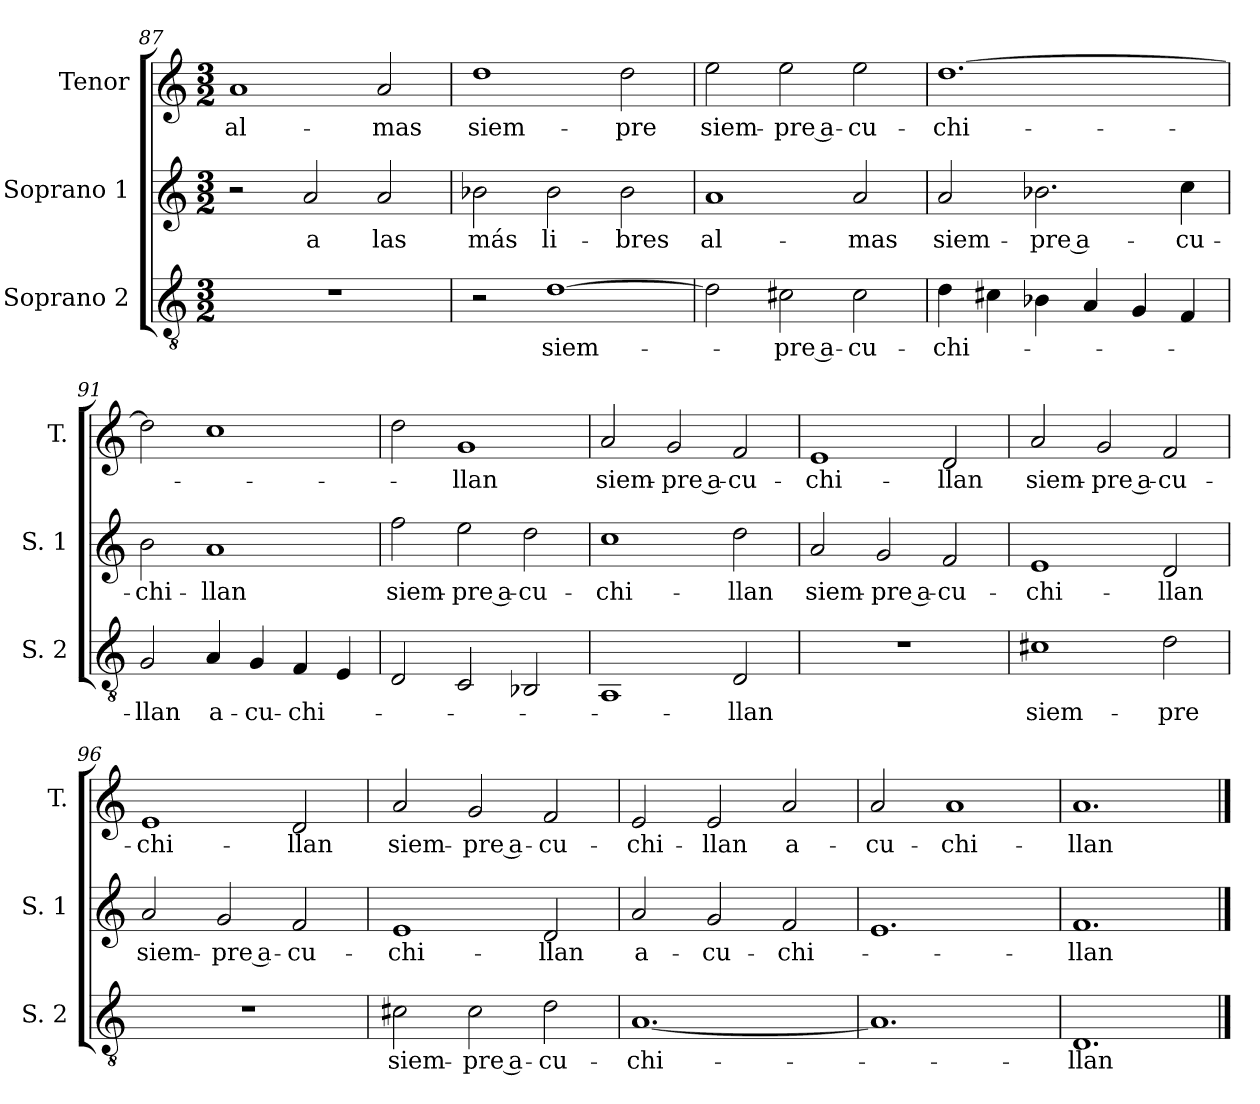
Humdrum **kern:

**kern	**text	**kern	**text	**kern	**text
*part3	*part3	*part2	*part2	*part1	*part1
*staff3	*staff3	*staff2	*staff2	*staff1	*staff1
*I"Soprano 2	*	*I"Soprano 1	*	*I"Tenor	*
*I'S. 2	*	*I'S. 1	*	*I'T.	*
*clefGv2	*	*clefG2	*	*clefG2	*
*M3/2	*	*M3/2	*	*M3/2	*
=87	=87	=87	=87	=87	=87
1.r	.	2r	.	1a	al-
.	.	2a	a	.	.
.	.	2a	las	2a	-mas
=88	=88	=88	=88	=88	=88
2r	.	2b-X	más	1dd	siem-
[1d	siem-	2b-	li-	.	.
.	.	2b-	-bres	2dd	-pre
=89	=89	=89	=89	=89	=89
2d]	.	1a	al-	2ee	siem-
2c#X	-pre a-	.	.	2ee	-pre a-
2c#	-cu-	2a	-mas	2ee	-cu-
=90	=90	=90	=90	=90	=90
4d	-chi-	2a	siem-	[1.dd	-chi-
4c#X	.	.	.	.	.
4B-X	.	2.b-X	-pre a-	.	.
4A	.	.	.	.	.
4G	.	.	.	.	.
4F	.	4cc	-cu-	.	.
=91	=91	=91	=91	=91	=91
2G	-llan	2b	-chi-	2dd]	.
4A	a-	1a	-llan	1cc	.
4G	-cu-	.	.	.	.
4F	-chi-	.	.	.	.
4E	.	.	.	.	.
=92	=92	=92	=92	=92	=92
2D	.	2ff	siem-	2dd	.
2C	.	2ee	-pre a-	1g	-llan
2BB-X	.	2dd	-cu-	.	.
=93	=93	=93	=93	=93	=93
1AA	.	1cc	-chi-	2a	siem-
.	.	.	.	2g	-pre a-
2D	-llan	2dd	-llan	2f	-cu-
=94	=94	=94	=94	=94	=94
1.r	.	2a	siem-	1e	-chi-
.	.	2g	-pre a-	.	.
.	.	2f	-cu-	2d	-llan
=95	=95	=95	=95	=95	=95
1c#X	siem-	1e	-chi-	2a	siem-
.	.	.	.	2g	-pre a-
2d	-pre	2d	-llan	2f	-cu-
=96	=96	=96	=96	=96	=96
1.r	.	2a	siem-	1e	-chi-
.	.	2g	-pre a-	.	.
.	.	2f	-cu-	2d	-llan
=97	=97	=97	=97	=97	=97
2c#X	siem-	1e	-chi-	2a	siem-
2c#	-pre a-	.	.	2g	-pre a-
2d	-cu-	2d	-llan	2f	-cu-
=98	=98	=98	=98	=98	=98
[1.A	-chi-	2a	a-	2e	-chi-
.	.	2g	-cu-	2e	-llan
.	.	2f	-chi-	2a	a-
=99	=99	=99	=99	=99	=99
1.A]	.	1.e	.	2a	-cu-
.	.	.	.	1a	-chi-
=100	=100	=100	=100	=100	=100
1.D	-llan	1.f	-llan	1.a	-llan
==	==	==	==	==	==
*-	*-	*-	*-	*-	*-
